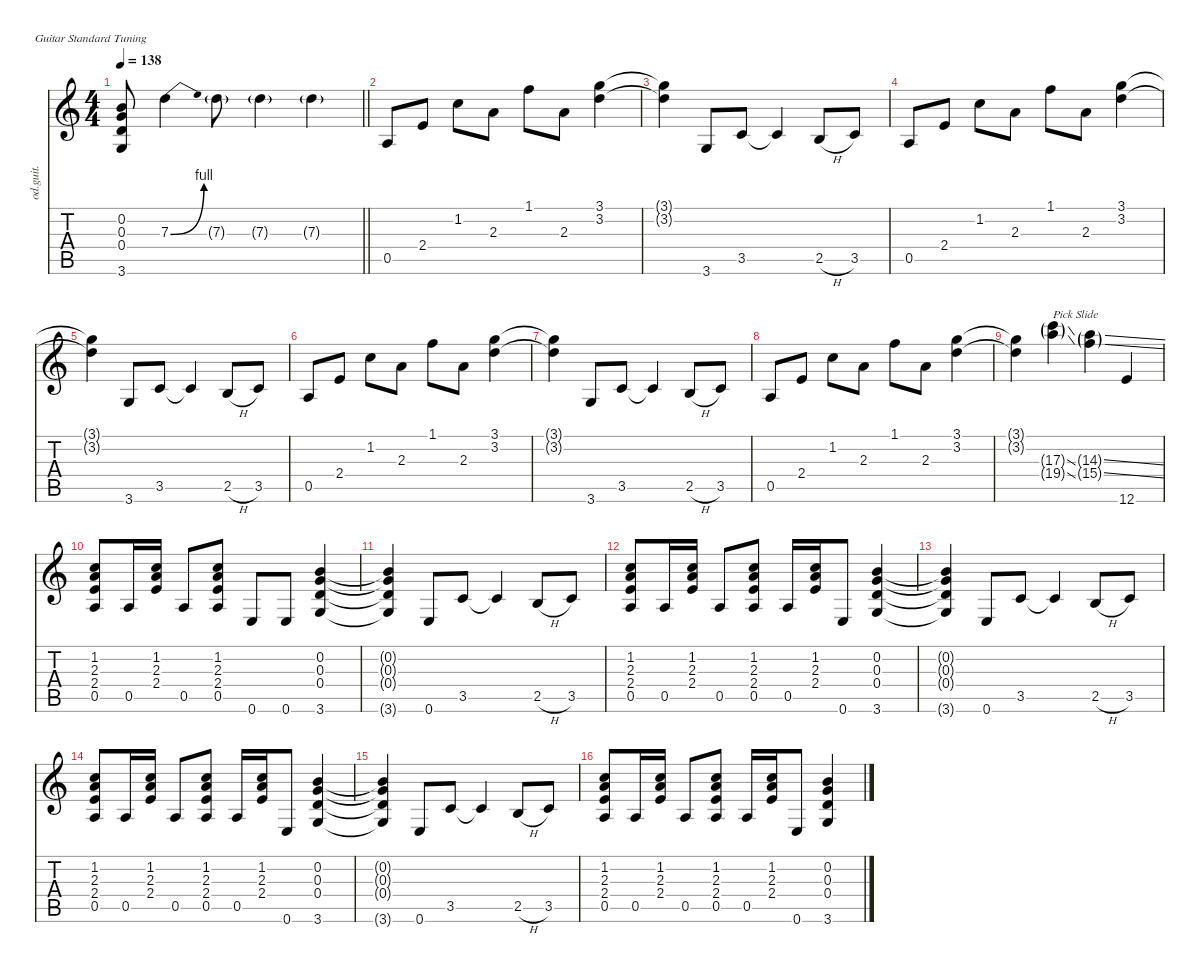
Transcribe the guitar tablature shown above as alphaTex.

\defaultSystemsLayout 4
\hideDynamics
\bracketExtendMode nobrackets
\otherSystemsTrackNameOrientation horizontal
\track ("Eddie Van Halen " "od.guit.") {instrument overdrivenguitar}
\staff {score tabs}
\tuning (E4 B3 G3 D3 A2 E2)
\ts (4 4)
\tempo 138
\clef g2
\barLineRight lightlight
\ks c
(0.2{t} 0.3{t} 0.4{t} 3.6{t}).8{dy f beam Up} 7.3{be (bend 0 0 30 4)}.4{beam Down} 7.3{g}.8{beam Down} 7.3{g}.4{beam Down} 7.3{g}.4{beam Down} |
0.5.8{beam Up} 2.4.8{beam Up} 1.2.8{beam Down} 2.3.8{beam Down} 1.1.8{beam Down} 2.3.8{beam Down} (3.1 3.2).4{beam Down} |
(3.1{t} 3.2{t}).4{beam Down} 3.6.8{beam Up} 3.5.8{beam Up} 3.5{t}.4{beam Up} 2.5{h}.8{beam Up} 3.5.8{beam Up} |
0.5.8{beam Up} 2.4.8{beam Up} 1.2.8{beam Down} 2.3.8{beam Down} 1.1.8{beam Down} 2.3.8{beam Down} (3.1 3.2).4{beam Down} |
(3.1{t} 3.2{t}).4{beam Down} 3.6.8{beam Up} 3.5.8{beam Up} 3.5{t}.4{beam Up} 2.5{h}.8{beam Up} 3.5.8{beam Up} |
0.5.8{beam Up} 2.4.8{beam Up} 1.2.8{beam Down} 2.3.8{beam Down} 1.1.8{beam Down} 2.3.8{beam Down} (3.1 3.2).4{beam Down} |
(3.1{t} 3.2{t}).4{beam Down} 3.6.8{beam Up} 3.5.8{beam Up} 3.5{t}.4{beam Up} 2.5{h}.8{beam Up} 3.5.8{beam Up} |
0.5.8{beam Up} 2.4.8{beam Up} 1.2.8{beam Down} 2.3.8{beam Down} 1.1.8{beam Down} 2.3.8{beam Down} (3.1 3.2).4{beam Down} |
(3.1{t} 3.2{t}).4{beam Down} (17.3{ss g} 19.4{ss g}).4{txt "Pick Slide" dy mf beam Down} (14.3{ss g} 15.4{ss g}).4{beam Down} 12.6.4{dy f beam Up} |
(1.2 2.3 2.4 0.5).8{beam Up} 0.5.16{beam Up} (1.2 2.3 2.4).16{beam Up} 0.5.8{beam Up} (1.2 2.3 2.4 0.5).8{beam Up} 0.6.8{beam Up} 0.6.8{beam Up} (0.2 0.3 0.4 3.6).4{beam Up} |
(0.2{t} 0.3{t} 0.4{t} 3.6{t}).4{beam Up} 0.6.8{beam Up} 3.5.8{beam Up} 3.5{t}.4{beam Up} 2.5{h}.8{beam Up} 3.5.8{beam Up} |
(1.2 2.3 2.4 0.5).8{beam Up} 0.5.16{beam Up} (1.2 2.3 2.4).16{beam Up} 0.5.8{beam Up} (1.2 2.3 2.4 0.5).8{beam Up} 0.5.16{beam Up} (1.2 2.3 2.4).16{beam Up} 0.6.8{beam Up} (0.2 0.3 0.4 3.6).4{beam Up} |
(0.2{t} 0.3{t} 0.4{t} 3.6{t}).4{beam Up} 0.6.8{beam Up} 3.5.8{beam Up} 3.5{t}.4{beam Up} 2.5{h}.8{beam Up} 3.5.8{beam Up} |
(1.2 2.3 2.4 0.5).8{beam Up} 0.5.16{beam Up} (1.2 2.3 2.4).16{beam Up} 0.5.8{beam Up} (1.2 2.3 2.4 0.5).8{beam Up} 0.5.16{beam Up} (1.2 2.3 2.4).16{beam Up} 0.6.8{beam Up} (0.2 0.3 0.4 3.6).4{beam Up} |
(0.2{t} 0.3{t} 0.4{t} 3.6{t}).4{beam Up} 0.6.8{beam Up} 3.5.8{beam Up} 3.5{t}.4{beam Up} 2.5{h}.8{beam Up} 3.5.8{beam Up} |
(1.2 2.3 2.4 0.5).8{beam Up} 0.5.16{beam Up} (1.2 2.3 2.4).16{beam Up} 0.5.8{beam Up} (1.2 2.3 2.4 0.5).8{beam Up} 0.5.16{beam Up} (1.2 2.3 2.4).16{beam Up} 0.6.8{beam Up} (0.2 0.3 0.4 3.6).4{beam Up}
